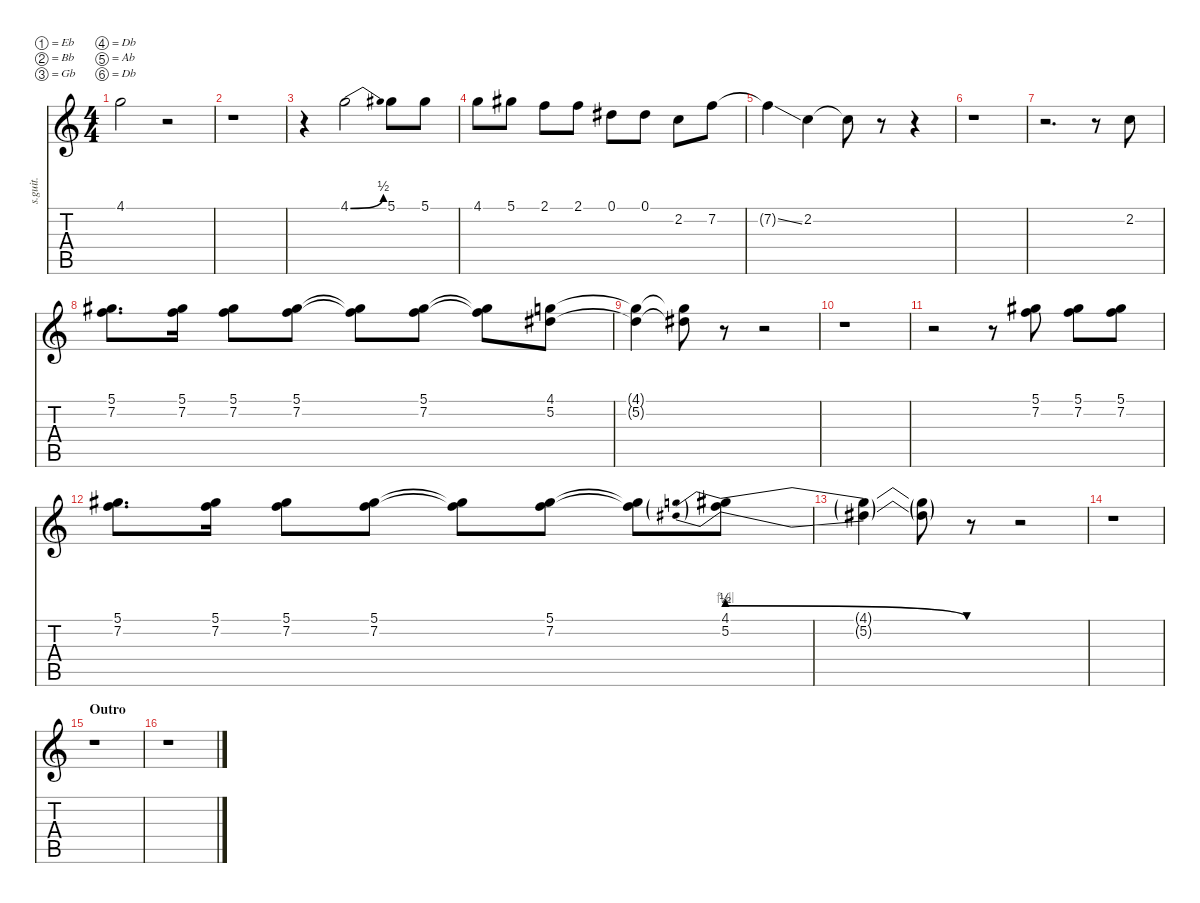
\defaultSystemsLayout 4
\hideDynamics
\bracketExtendMode nobrackets
\track ("Hayley Williams | Backing Vocals" "s.guit.") {instrument cello}
\staff {score tabs}
\tuning (Eb4 Bb3 Gb3 Db3 Ab2 Db2)
\displaytranspose 12
\ts (4 4)
\tempo (173 hide)
\clef g2
\ks c
4.1{t}.2{lyrics (0 "") lyrics (1 "") lyrics (2 "") lyrics (3 "") lyrics (4 "") dy f} r.2 |
r.1 |
r.4 4.1{be (bend 0 0 34.8 2)}.2{lyrics (0 "") lyrics (1 "") lyrics (2 "") lyrics (3 "") lyrics (4 "")} 5.1{acc #}.8{lyrics (0 "") lyrics (1 "") lyrics (2 "") lyrics (3 "") lyrics (4 "")} 5.1{acc #}.8{lyrics (0 "") lyrics (1 "") lyrics (2 "") lyrics (3 "") lyrics (4 "")} |
4.1.8{lyrics (0 "") lyrics (1 "") lyrics (2 "") lyrics (3 "") lyrics (4 "")} 5.1{acc #}.8{lyrics (0 "") lyrics (1 "") lyrics (2 "") lyrics (3 "") lyrics (4 "")} 2.1.8{lyrics (0 "") lyrics (1 "") lyrics (2 "") lyrics (3 "") lyrics (4 "")} 2.1.8{lyrics (0 "") lyrics (1 "") lyrics (2 "") lyrics (3 "") lyrics (4 "")} 0.1{acc #}.8{lyrics (0 "") lyrics (1 "") lyrics (2 "") lyrics (3 "") lyrics (4 "")} 0.1{acc #}.8{lyrics (0 "") lyrics (1 "") lyrics (2 "") lyrics (3 "") lyrics (4 "")} 2.2.8{lyrics (0 "") lyrics (1 "") lyrics (2 "") lyrics (3 "") lyrics (4 "")} 7.2.8{lyrics (0 "") lyrics (1 "") lyrics (2 "") lyrics (3 "") lyrics (4 "")} |
7.2{ss t}.4{lyrics (0 "") lyrics (1 "") lyrics (2 "") lyrics (3 "") lyrics (4 "")} 2.2.4{lyrics (0 "") lyrics (1 "") lyrics (2 "") lyrics (3 "") lyrics (4 "")} 2.2{t}.8{lyrics (0 "") lyrics (1 "") lyrics (2 "") lyrics (3 "") lyrics (4 "")} r.8 r.4 |
r.1 |
r.2{d} r.8 2.2.8{lyrics (0 "") lyrics (1 "") lyrics (2 "") lyrics (3 "") lyrics (4 "")} |
(5.1{acc #} 7.2).8{d lyrics (0 "") lyrics (1 "") lyrics (2 "") lyrics (3 "") lyrics (4 "")} (5.1{acc #} 7.2).16{lyrics (0 "") lyrics (1 "") lyrics (2 "") lyrics (3 "") lyrics (4 "")} (5.1{acc #} 7.2).8{lyrics (0 "") lyrics (1 "") lyrics (2 "") lyrics (3 "") lyrics (4 "")} (5.1{acc #} 7.2).8{lyrics (0 "") lyrics (1 "") lyrics (2 "") lyrics (3 "") lyrics (4 "")} (5.1{t acc #} 7.2{t}).8{lyrics (0 "") lyrics (1 "") lyrics (2 "") lyrics (3 "") lyrics (4 "")} (5.1{acc #} 7.2).8{lyrics (0 "") lyrics (1 "") lyrics (2 "") lyrics (3 "") lyrics (4 "")} (5.1{t acc #} 7.2{t}).8{lyrics (0 "") lyrics (1 "") lyrics (2 "") lyrics (3 "") lyrics (4 "")} (4.1 5.2{acc #}).8{lyrics (0 "") lyrics (1 "") lyrics (2 "") lyrics (3 "") lyrics (4 "")} |
(4.1{t} 5.2{t acc #}).4{lyrics (0 "") lyrics (1 "") lyrics (2 "") lyrics (3 "") lyrics (4 "")} (4.1{t} 5.2{t acc #}).8{lyrics (0 "") lyrics (1 "") lyrics (2 "") lyrics (3 "") lyrics (4 "")} r.8 r.2 |
r.1 |
r.2 r.8 (5.1{acc #} 7.2).8{lyrics (0 "") lyrics (1 "") lyrics (2 "") lyrics (3 "") lyrics (4 "")} (5.1{acc #} 7.2).8{lyrics (0 "") lyrics (1 "") lyrics (2 "") lyrics (3 "") lyrics (4 "")} (5.1{acc #} 7.2).8{lyrics (0 "") lyrics (1 "") lyrics (2 "") lyrics (3 "") lyrics (4 "")} |
(5.1{acc #} 7.2).8{d lyrics (0 "") lyrics (1 "") lyrics (2 "") lyrics (3 "") lyrics (4 "")} (5.1{acc #} 7.2).16{lyrics (0 "") lyrics (1 "") lyrics (2 "") lyrics (3 "") lyrics (4 "")} (5.1{acc #} 7.2).8{lyrics (0 "") lyrics (1 "") lyrics (2 "") lyrics (3 "") lyrics (4 "")} (5.1{acc #} 7.2).8{lyrics (0 "") lyrics (1 "") lyrics (2 "") lyrics (3 "") lyrics (4 "")} (5.1{t acc #} 7.2{t}).8{lyrics (0 "") lyrics (1 "") lyrics (2 "") lyrics (3 "") lyrics (4 "")} (5.1{acc #} 7.2).8{lyrics (0 "") lyrics (1 "") lyrics (2 "") lyrics (3 "") lyrics (4 "")} (5.1{t acc #} 7.2{t}).8{lyrics (0 "") lyrics (1 "") lyrics (2 "") lyrics (3 "") lyrics (4 "")} (4.1{be (prebendrelease 0 2 19.8 0)} 5.2{be (prebendrelease 0 4 19.8 0)}).8{lyrics (0 "") lyrics (1 "") lyrics (2 "") lyrics (3 "") lyrics (4 "")} |
(4.1{t} 5.2{t acc #}).4{lyrics (0 "") lyrics (1 "") lyrics (2 "") lyrics (3 "") lyrics (4 "")} (4.1{t} 5.2{t acc #}).8{lyrics (0 "") lyrics (1 "") lyrics (2 "") lyrics (3 "") lyrics (4 "")} r.8 r.2 |
r.1 |
\section ("" "Outro")
r.1 |
r.1
